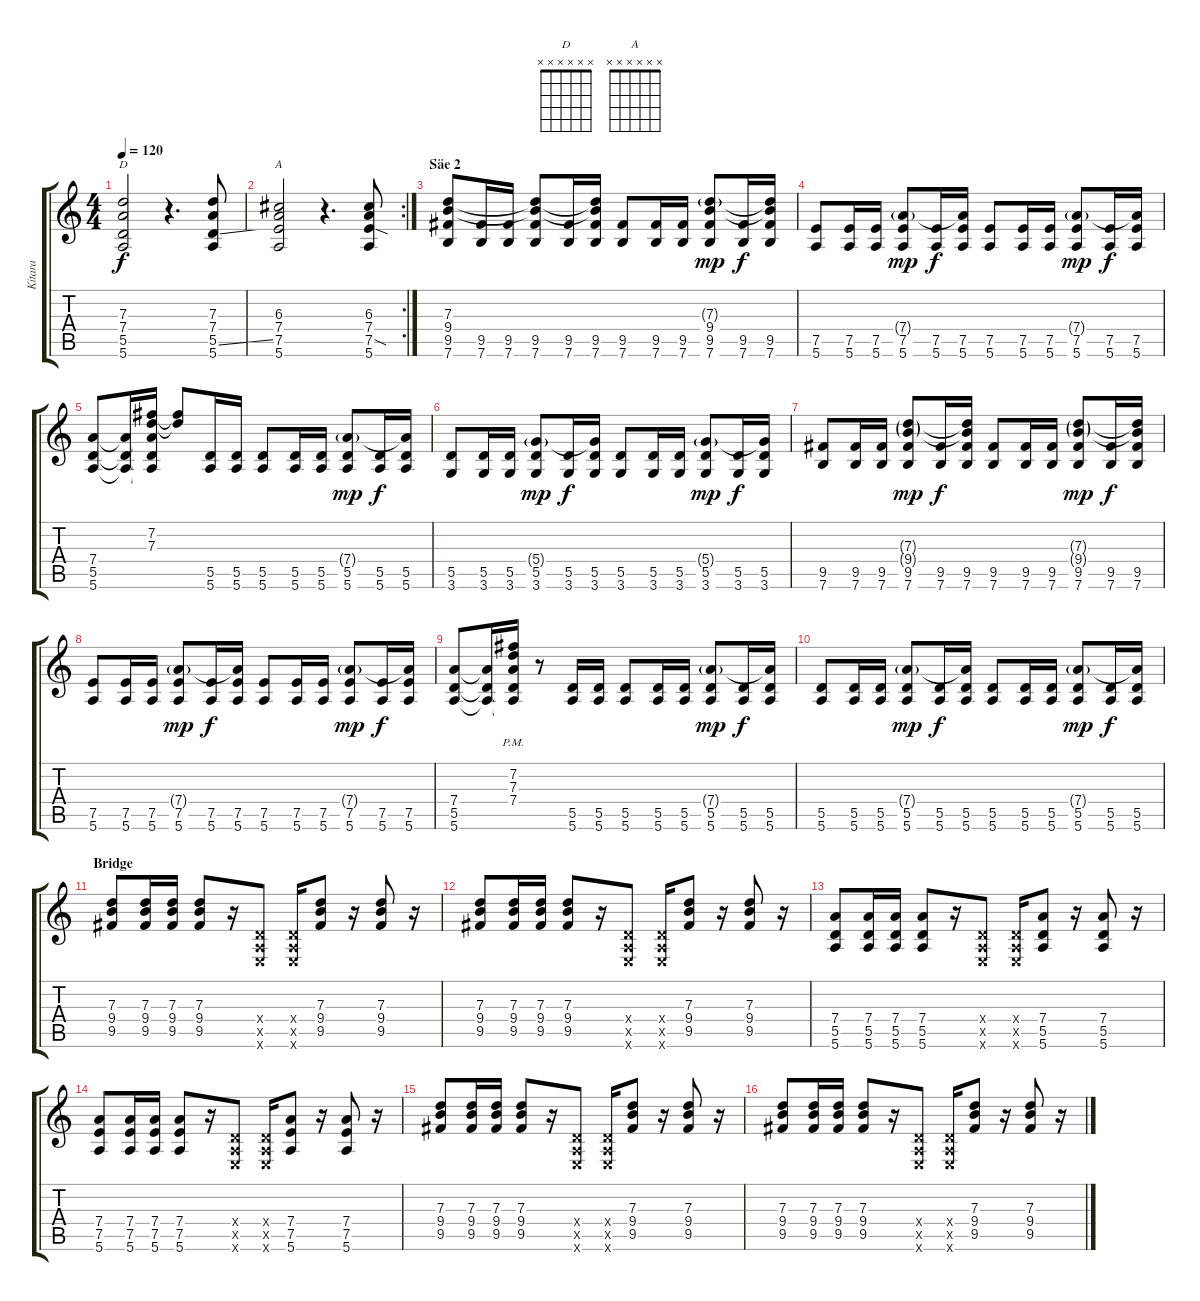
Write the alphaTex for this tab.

\track ("Kitara" "Kitara") {instrument overdrivenguitar}
\staff {score tabs}
\tuning (E4 B3 G3 D3 A2 E2) {hide}
\chord ("D" x x x x x x)
\chord ("A" x x x x x x)
\ts (4 4)
\tempo 120
\clef g2
\ks c
(7.3 7.4 5.5 5.6).2{ch "D" dy f} r.4{d} (7.3 7.4 5.5{ss} 5.6).8 |
\rc 2
(6.3 7.4 7.5 5.6).2{ch "A"} r.4{d} (6.3 7.4 7.5{sod} 5.6).8 |
\section ("" "Säe 2")
(7.3 9.4 9.5 7.6).8 (9.5 7.6).16 (9.5 7.6).16 (7.3{t} 9.4{t} 9.5 7.6).8 (9.5 7.6).16 (7.3{t} 9.4{t} 9.5 7.6).16 (9.5 7.6).8 (9.5 7.6).16 (9.5 7.6).16 (7.3{g} 9.4 9.5 7.6).8{dy mp} (9.5 7.6).16{dy f} (7.3{t} 9.4{t} 9.5 7.6).16 |
(7.5 5.6).8 (7.5 5.6).16 (7.5 5.6).16 (7.4{g} 7.5 5.6).8{dy mp} (7.5 5.6).16{dy f} (7.4{t} 7.5 5.6).16 (7.5 5.6).8 (7.5 5.6).16 (7.5 5.6).16 (7.4{g} 7.5 5.6).8{dy mp} (7.5 5.6).16{dy f} (7.4{t} 7.5 5.6).16 |
(7.4 5.5 5.6).8 (7.4{t} 5.5{t} 5.6{t}).16 (7.2 7.3 7.4{t} 5.5{t} 5.6{t}).16 (7.2{t} 7.3{t}).8 (5.5 5.6).16 (5.5 5.6).16 (5.5 5.6).8 (5.5 5.6).16 (5.5 5.6).16 (7.4{g} 5.5 5.6).8{dy mp} (5.5 5.6).16{dy f} (7.4{t} 5.5 5.6).16 |
(5.5 3.6).8 (5.5 3.6).16 (5.5 3.6).16 (5.4{g} 5.5 3.6).8{dy mp} (5.5 3.6).16{dy f} (5.4{t} 5.5 3.6).16 (5.5 3.6).8 (5.5 3.6).16 (5.5 3.6).16 (5.4{g} 5.5 3.6).8{dy mp} (5.5 3.6).16{dy f} (5.4{t} 5.5 3.6).16 |
(9.5 7.6).8 (9.5 7.6).16 (9.5 7.6).16 (7.3{g} 9.4{g} 9.5 7.6).8{dy mp} (9.5 7.6).16{dy f} (7.3{t} 9.4{t} 9.5 7.6).16 (9.5 7.6).8 (9.5 7.6).16 (9.5 7.6).16 (7.3{g} 9.4{g} 9.5 7.6).8{dy mp} (9.5 7.6).16{dy f} (7.3{t} 9.4{t} 9.5 7.6).16 |
(7.5 5.6).8 (7.5 5.6).16 (7.5 5.6).16 (7.4{g} 7.5 5.6).8{dy mp} (7.5 5.6).16{dy f} (7.4{t} 7.5 5.6).16 (7.5 5.6).8 (7.5 5.6).16 (7.5 5.6).16 (7.4{g} 7.5 5.6).8{dy mp} (7.5 5.6).16{dy f} (7.4{t} 7.5 5.6).16 |
(7.4 5.5 5.6).8 (7.4{t} 5.5{t} 5.6{t}).16 (7.2{pm} 7.3{pm} 7.4{pm} 5.5{t} 5.6{t}).16 r.8 (5.5 5.6).16 (5.5 5.6).16 (5.5 5.6).8 (5.5 5.6).16 (5.5 5.6).16 (7.4{g} 5.5 5.6).8{dy mp} (5.5 5.6).16{dy f} (7.4{t} 5.5 5.6).16 |
(5.5 5.6).8 (5.5 5.6).16 (5.5 5.6).16 (7.4{g} 5.5 5.6).8{dy mp} (5.5 5.6).16{dy f} (7.4{t} 5.5 5.6).16 (5.5 5.6).8 (5.5 5.6).16 (5.5 5.6).16 (7.4{g} 5.5 5.6).8{dy mp} (5.5 5.6).16{dy f} (7.4{t} 5.5 5.6).16 |
\section ("" "Bridge")
(7.3 9.4 9.5).8 (7.3 9.4 9.5).16 (7.3 9.4 9.5).16 (7.3 9.4 9.5).8 r.16 (0.4{x} 0.5{x} 0.6{x}).8 (0.4{x} 0.5{x} 0.6{x}).16 (7.3 9.4 9.5).8 r.16 (7.3 9.4 9.5).8 r.16 |
(7.3 9.4 9.5).8 (7.3 9.4 9.5).16 (7.3 9.4 9.5).16 (7.3 9.4 9.5).8 r.16 (0.4{x} 0.5{x} 0.6{x}).8 (0.4{x} 0.5{x} 0.6{x}).16 (7.3 9.4 9.5).8 r.16 (7.3 9.4 9.5).8 r.16 |
(7.4 5.5 5.6).8 (7.4 5.5 5.6).16 (7.4 5.5 5.6).16 (7.4 5.5 5.6).8 r.16 (0.4{x} 0.5{x} 0.6{x}).8 (0.4{x} 0.5{x} 0.6{x}).16 (7.4 5.5 5.6).8 r.16 (7.4 5.5 5.6).8 r.16 |
(7.4 7.5 5.6).8 (7.4 7.5 5.6).16 (7.4 7.5 5.6).16 (7.4 7.5 5.6).8 r.16 (0.4{x} 0.5{x} 0.6{x}).8 (0.4{x} 0.5{x} 0.6{x}).16 (7.4 7.5 5.6).8 r.16 (7.4 7.5 5.6).8 r.16 |
(7.3 9.4 9.5).8 (7.3 9.4 9.5).16 (7.3 9.4 9.5).16 (7.3 9.4 9.5).8 r.16 (0.4{x} 0.5{x} 0.6{x}).8 (0.4{x} 0.5{x} 0.6{x}).16 (7.3 9.4 9.5).8 r.16 (7.3 9.4 9.5).8 r.16 |
(7.3 9.4 9.5).8 (7.3 9.4 9.5).16 (7.3 9.4 9.5).16 (7.3 9.4 9.5).8 r.16 (0.4{x} 0.5{x} 0.6{x}).8 (0.4{x} 0.5{x} 0.6{x}).16 (7.3 9.4 9.5).8 r.16 (7.3 9.4 9.5).8 r.16
